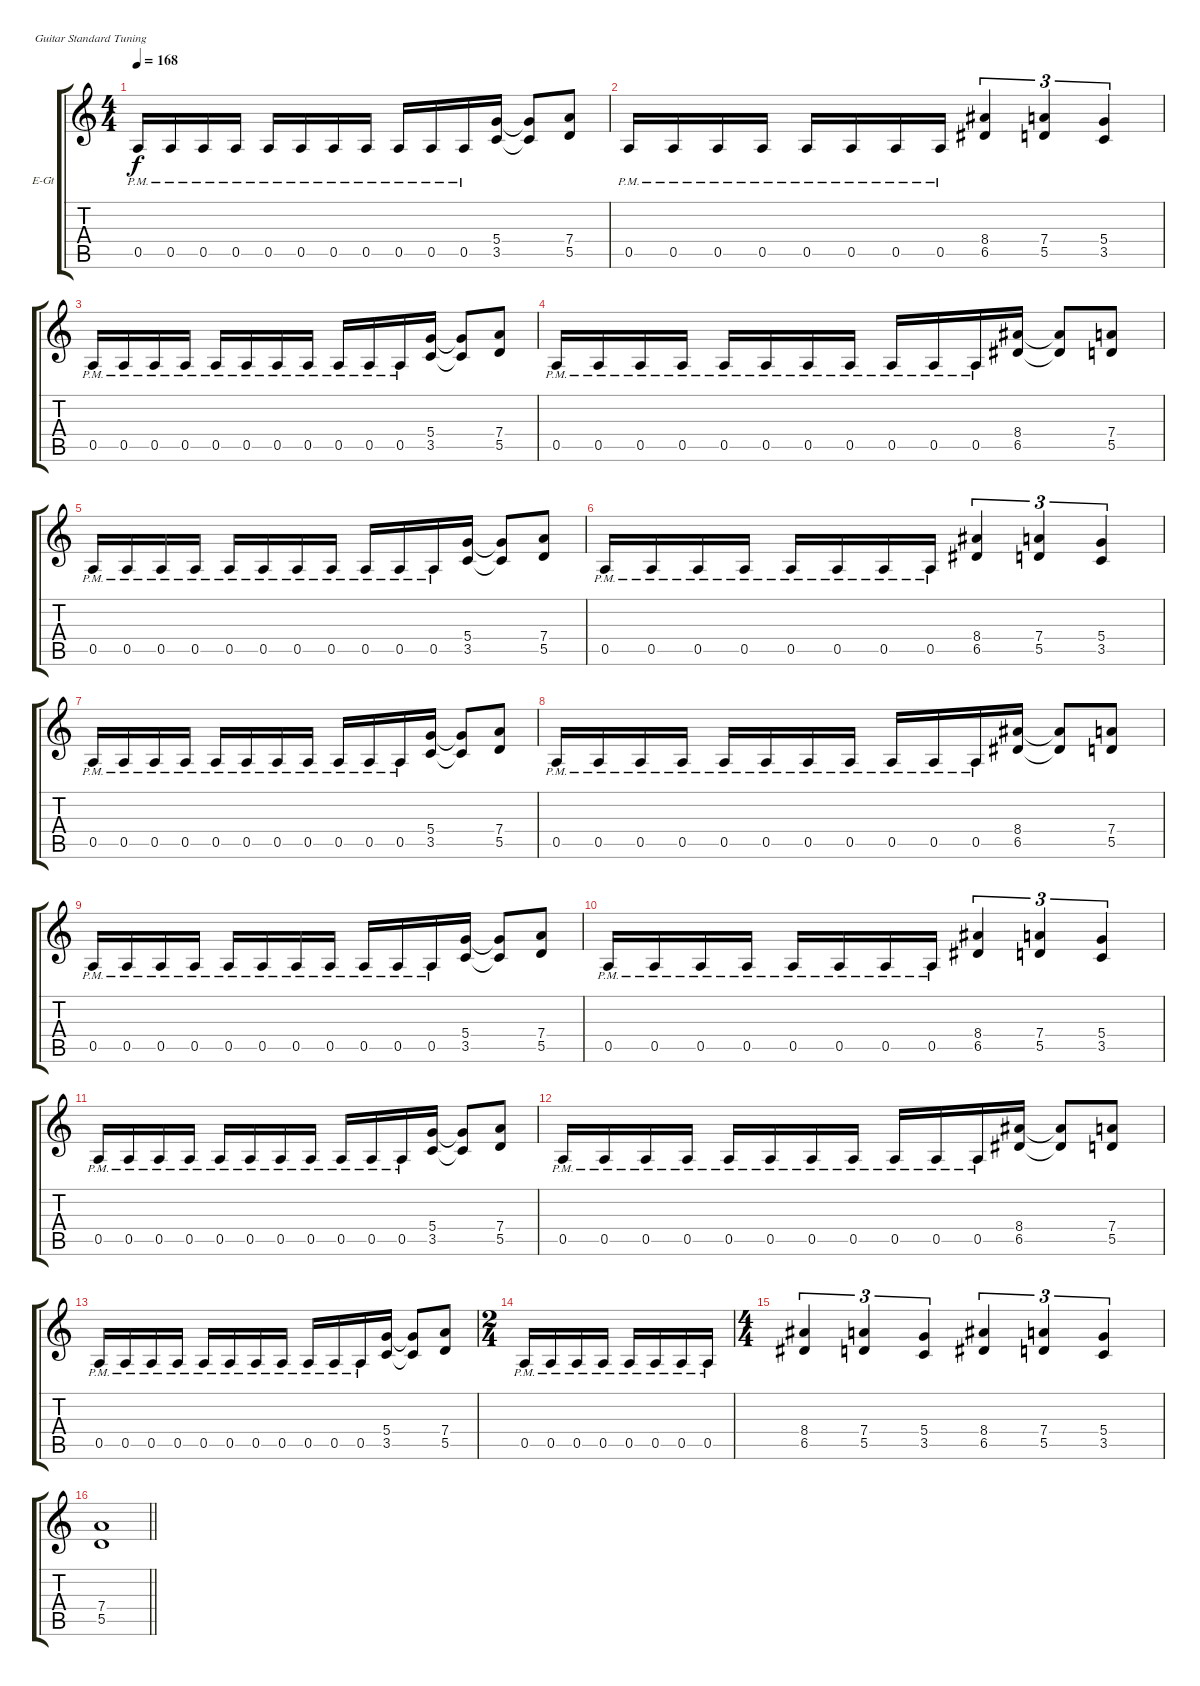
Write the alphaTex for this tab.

\bracketExtendMode groupsimilarinstruments
\firstSystemTrackNameOrientation horizontal
\otherSystemsTrackNameOrientation horizontal
\track ("Guitar I" "E-Gt") {instrument distortionguitar}
\staff {score tabs}
\tuning (E4 B3 G3 D3 A2 E2)
\ts (4 4)
\tempo 168
\clef g2
\ks c
0.5{pm}.16{dy f} 0.5{pm}.16 0.5{pm}.16 0.5{pm}.16 0.5{pm}.16 0.5{pm}.16 0.5{pm}.16 0.5{pm}.16 0.5{pm}.16 0.5{pm}.16 0.5{pm}.16 (5.4 3.5).16 (5.4{t} 3.5{t}).8 (7.4 5.5).8 |
0.5{pm}.16 0.5{pm}.16 0.5{pm}.16 0.5{pm}.16 0.5{pm}.16 0.5{pm}.16 0.5{pm}.16 0.5{pm}.16 (8.4 6.5).4{tu (3 2)} (7.4 5.5).4{tu (3 2)} (5.4 3.5).4{tu (3 2)} |
0.5{pm}.16 0.5{pm}.16 0.5{pm}.16 0.5{pm}.16 0.5{pm}.16 0.5{pm}.16 0.5{pm}.16 0.5{pm}.16 0.5{pm}.16 0.5{pm}.16 0.5{pm}.16 (5.4 3.5).16 (5.4{t} 3.5{t}).8 (7.4 5.5).8 |
0.5{pm}.16 0.5{pm}.16 0.5{pm}.16 0.5{pm}.16 0.5{pm}.16 0.5{pm}.16 0.5{pm}.16 0.5{pm}.16 0.5{pm}.16 0.5{pm}.16 0.5{pm}.16 (8.4 6.5).16 (8.4{t} 6.5{t}).8 (7.4 5.5).8 |
0.5{pm}.16 0.5{pm}.16 0.5{pm}.16 0.5{pm}.16 0.5{pm}.16 0.5{pm}.16 0.5{pm}.16 0.5{pm}.16 0.5{pm}.16 0.5{pm}.16 0.5{pm}.16 (5.4 3.5).16 (5.4{t} 3.5{t}).8 (7.4 5.5).8 |
0.5{pm}.16 0.5{pm}.16 0.5{pm}.16 0.5{pm}.16 0.5{pm}.16 0.5{pm}.16 0.5{pm}.16 0.5{pm}.16 (8.4 6.5).4{tu (3 2)} (7.4 5.5).4{tu (3 2)} (5.4 3.5).4{tu (3 2)} |
0.5{pm}.16 0.5{pm}.16 0.5{pm}.16 0.5{pm}.16 0.5{pm}.16 0.5{pm}.16 0.5{pm}.16 0.5{pm}.16 0.5{pm}.16 0.5{pm}.16 0.5{pm}.16 (5.4 3.5).16 (5.4{t} 3.5{t}).8 (7.4 5.5).8 |
0.5{pm}.16 0.5{pm}.16 0.5{pm}.16 0.5{pm}.16 0.5{pm}.16 0.5{pm}.16 0.5{pm}.16 0.5{pm}.16 0.5{pm}.16 0.5{pm}.16 0.5{pm}.16 (8.4 6.5).16 (8.4{t} 6.5{t}).8 (7.4 5.5).8 |
0.5{pm}.16 0.5{pm}.16 0.5{pm}.16 0.5{pm}.16 0.5{pm}.16 0.5{pm}.16 0.5{pm}.16 0.5{pm}.16 0.5{pm}.16 0.5{pm}.16 0.5{pm}.16 (5.4 3.5).16 (5.4{t} 3.5{t}).8 (7.4 5.5).8 |
0.5{pm}.16 0.5{pm}.16 0.5{pm}.16 0.5{pm}.16 0.5{pm}.16 0.5{pm}.16 0.5{pm}.16 0.5{pm}.16 (8.4 6.5).4{tu (3 2)} (7.4 5.5).4{tu (3 2)} (5.4 3.5).4{tu (3 2)} |
0.5{pm}.16 0.5{pm}.16 0.5{pm}.16 0.5{pm}.16 0.5{pm}.16 0.5{pm}.16 0.5{pm}.16 0.5{pm}.16 0.5{pm}.16 0.5{pm}.16 0.5{pm}.16 (5.4 3.5).16 (5.4{t} 3.5{t}).8 (7.4 5.5).8 |
0.5{pm}.16 0.5{pm}.16 0.5{pm}.16 0.5{pm}.16 0.5{pm}.16 0.5{pm}.16 0.5{pm}.16 0.5{pm}.16 0.5{pm}.16 0.5{pm}.16 0.5{pm}.16 (8.4 6.5).16 (8.4{t} 6.5{t}).8 (7.4 5.5).8 |
0.5{pm}.16 0.5{pm}.16 0.5{pm}.16 0.5{pm}.16 0.5{pm}.16 0.5{pm}.16 0.5{pm}.16 0.5{pm}.16 0.5{pm}.16 0.5{pm}.16 0.5{pm}.16 (5.4 3.5).16 (5.4{t} 3.5{t}).8 (7.4 5.5).8 |
\ts (2 4)
\beaming (8 2 2)
0.5{pm}.16 0.5{pm}.16 0.5{pm}.16 0.5{pm}.16 0.5{pm}.16 0.5{pm}.16 0.5{pm}.16 0.5{pm}.16 |
\ts (4 4)
\beaming (8 2 2 2 2)
(8.4 6.5).4{tu (3 2)} (7.4 5.5).4{tu (3 2)} (5.4 3.5).4{tu (3 2)} (8.4 6.5).4{tu (3 2)} (7.4 5.5).4{tu (3 2)} (5.4 3.5).4{tu (3 2)} |
\barLineRight lightlight
(7.4 5.5).1
